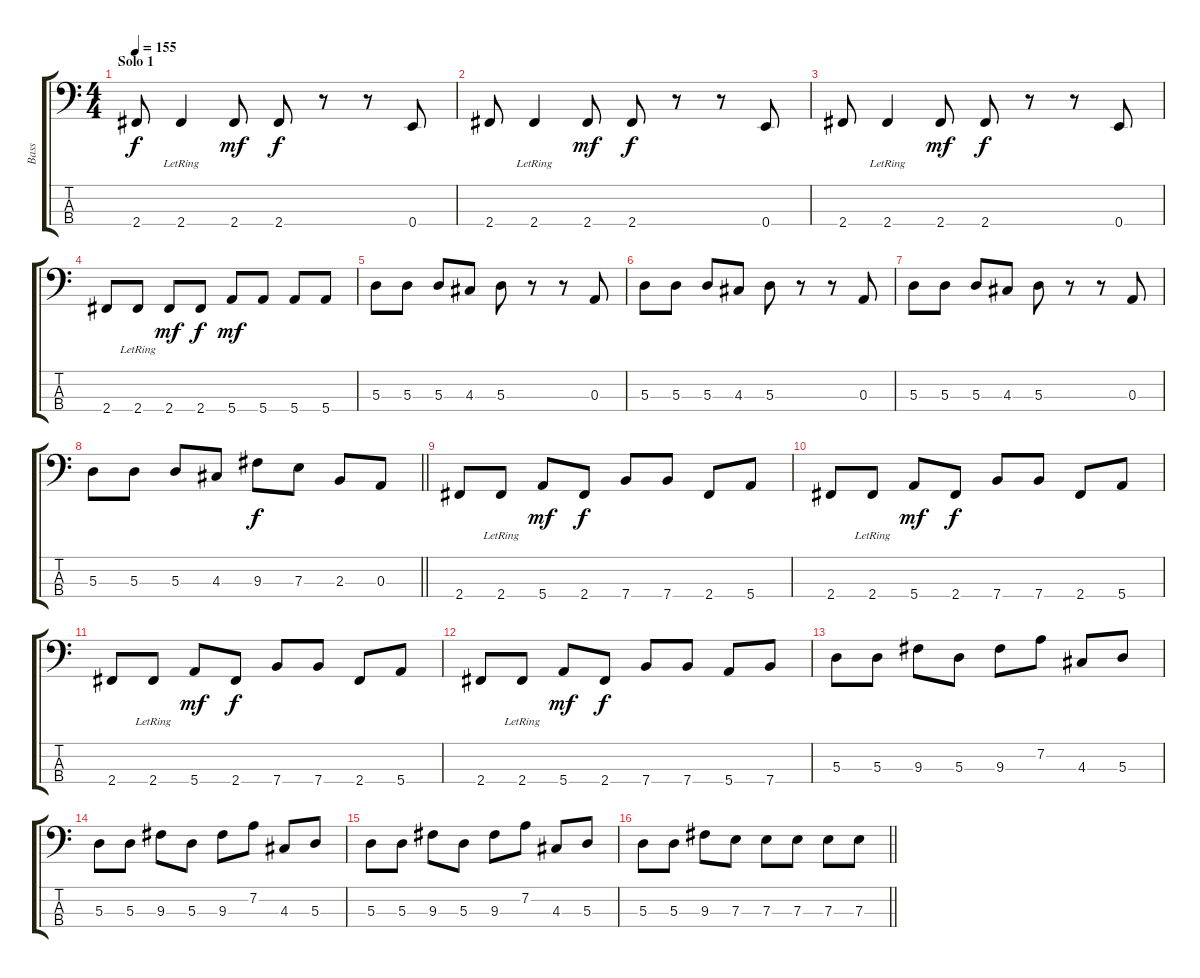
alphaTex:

\track ("Bass" "Bass") {instrument electricbassfinger}
\staff {score tabs}
\tuning (G2 D2 A1 E1) {hide}
\ts (4 4)
\section ("" "Solo 1")
\tempo 155
\clef f4
\ks c
2.4.8{dy f} 2.4{lr}.4 2.4.8{dy mf} 2.4.8{dy f} r.8 r.8 0.4.8 |
2.4.8 2.4{lr}.4 2.4.8{dy mf} 2.4.8{dy f} r.8 r.8 0.4.8 |
2.4.8 2.4{lr}.4 2.4.8{dy mf} 2.4.8{dy f} r.8 r.8 0.4.8 |
2.4.8 2.4{lr}.8 2.4.8{dy mf} 2.4.8{dy f} 5.4.8{dy mf} 5.4.8 5.4.8 5.4.8 |
5.3.8 5.3.8 5.3.8 4.3.8 5.3.8 r.8 r.8 0.3.8 |
5.3.8 5.3.8 5.3.8 4.3.8 5.3.8 r.8 r.8 0.3.8 |
5.3.8 5.3.8 5.3.8 4.3.8 5.3.8 r.8 r.8 0.3.8 |
\barLineRight lightlight
5.3.8 5.3.8 5.3.8 4.3.8 9.3.8{dy f} 7.3.8 2.3.8 0.3.8 |
2.4.8 2.4{lr}.8 5.4.8{dy mf} 2.4.8{dy f} 7.4.8 7.4.8 2.4.8 5.4.8 |
2.4.8 2.4{lr}.8 5.4.8{dy mf} 2.4.8{dy f} 7.4.8 7.4.8 2.4.8 5.4.8 |
2.4.8 2.4{lr}.8 5.4.8{dy mf} 2.4.8{dy f} 7.4.8 7.4.8 2.4.8 5.4.8 |
2.4.8 2.4{lr}.8 5.4.8{dy mf} 2.4.8{dy f} 7.4.8 7.4.8 5.4.8 7.4.8 |
5.3.8 5.3.8 9.3.8 5.3.8 9.3.8 7.2.8 4.3.8 5.3.8 |
5.3.8 5.3.8 9.3.8 5.3.8 9.3.8 7.2.8 4.3.8 5.3.8 |
5.3.8 5.3.8 9.3.8 5.3.8 9.3.8 7.2.8 4.3.8 5.3.8 |
\barLineRight lightlight
5.3.8 5.3.8 9.3.8 7.3.8 7.3.8 7.3.8 7.3.8 7.3.8
